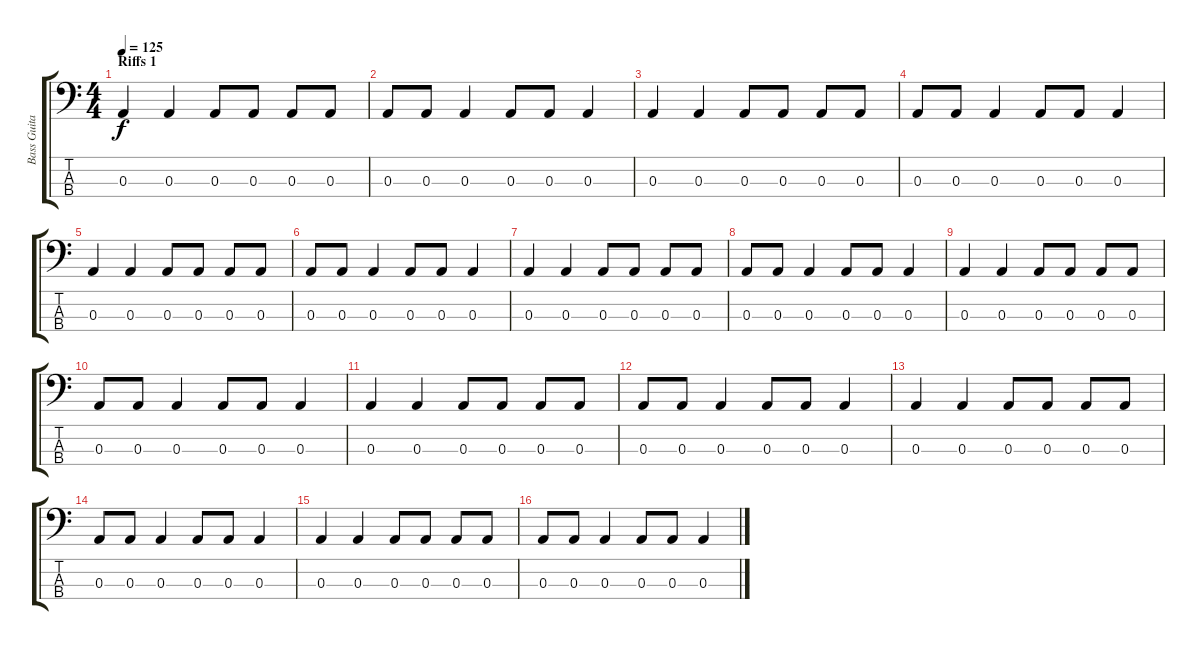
\track ("Bass Guitar " "Bass Guita") {instrument electricbassfinger}
\staff {score tabs}
\tuning (G2 D2 A1 E1) {hide}
\ts (4 4)
\section ("" "Riffs 1")
\tempo 125
\clef f4
\ks c
0.3.4{dy f} 0.3.4 0.3.8 0.3.8 0.3.8 0.3.8 |
0.3.8 0.3.8 0.3.4 0.3.8 0.3.8 0.3.4 |
0.3.4 0.3.4 0.3.8 0.3.8 0.3.8 0.3.8 |
0.3.8 0.3.8 0.3.4 0.3.8 0.3.8 0.3.4 |
0.3.4 0.3.4 0.3.8 0.3.8 0.3.8 0.3.8 |
0.3.8 0.3.8 0.3.4 0.3.8 0.3.8 0.3.4 |
0.3.4 0.3.4 0.3.8 0.3.8 0.3.8 0.3.8 |
0.3.8 0.3.8 0.3.4 0.3.8 0.3.8 0.3.4 |
0.3.4 0.3.4 0.3.8 0.3.8 0.3.8 0.3.8 |
0.3.8 0.3.8 0.3.4 0.3.8 0.3.8 0.3.4 |
0.3.4 0.3.4 0.3.8 0.3.8 0.3.8 0.3.8 |
0.3.8 0.3.8 0.3.4 0.3.8 0.3.8 0.3.4 |
0.3.4 0.3.4 0.3.8 0.3.8 0.3.8 0.3.8 |
0.3.8 0.3.8 0.3.4 0.3.8 0.3.8 0.3.4 |
0.3.4 0.3.4 0.3.8 0.3.8 0.3.8 0.3.8 |
0.3.8 0.3.8 0.3.4 0.3.8 0.3.8 0.3.4
